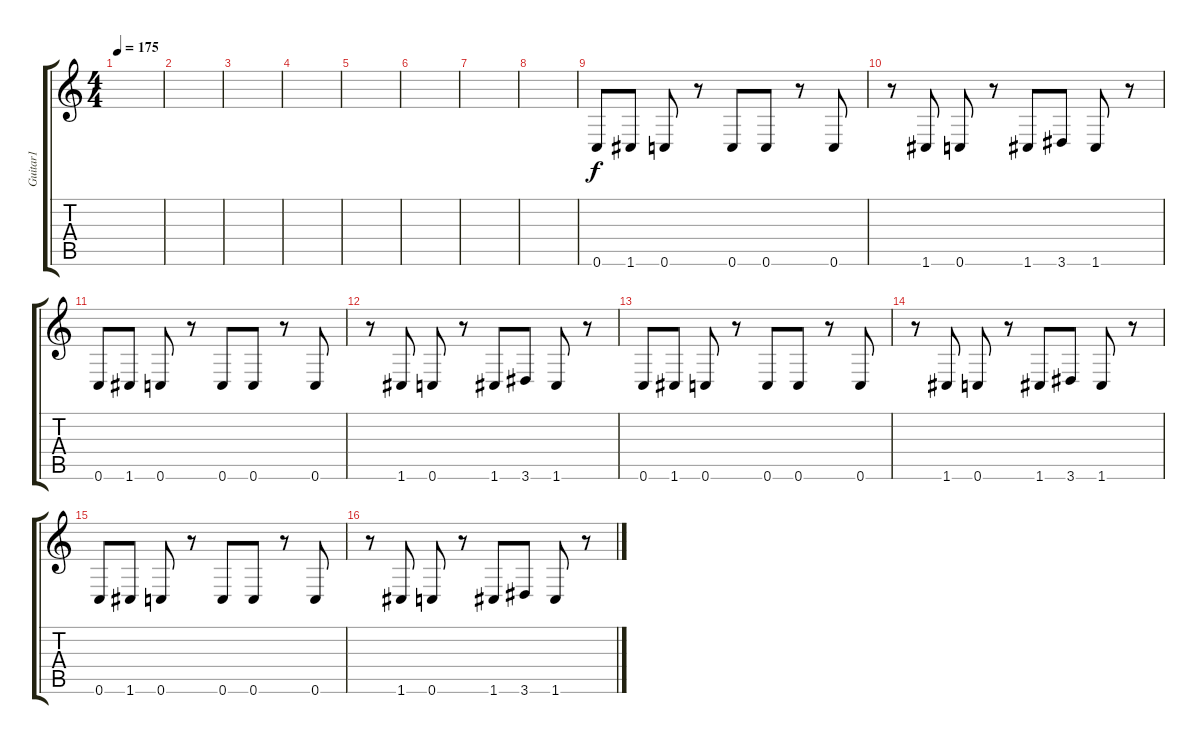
\track ("Guitar1" "Guitar1") {instrument distortionguitar}
\staff {score tabs}
\tuning (C4 G3 Eb3 Bb2 F2 C2) {hide}
\ts (4 4)
\tempo 175
\clef g2
\ks c
|
|
|
|
|
|
|
|
0.6.8 1.6.8 0.6.8 r.8 0.6.8 0.6.8 r.8 0.6.8 |
r.8 1.6.8 0.6.8 r.8 1.6.8 3.6.8 1.6.8 r.8 |
0.6.8 1.6.8 0.6.8 r.8 0.6.8 0.6.8 r.8 0.6.8 |
r.8 1.6.8 0.6.8 r.8 1.6.8 3.6.8 1.6.8 r.8 |
0.6.8 1.6.8 0.6.8 r.8 0.6.8 0.6.8 r.8 0.6.8 |
r.8 1.6.8 0.6.8 r.8 1.6.8 3.6.8 1.6.8 r.8 |
0.6.8 1.6.8 0.6.8 r.8 0.6.8 0.6.8 r.8 0.6.8 |
r.8 1.6.8 0.6.8 r.8 1.6.8 3.6.8 1.6.8 r.8
